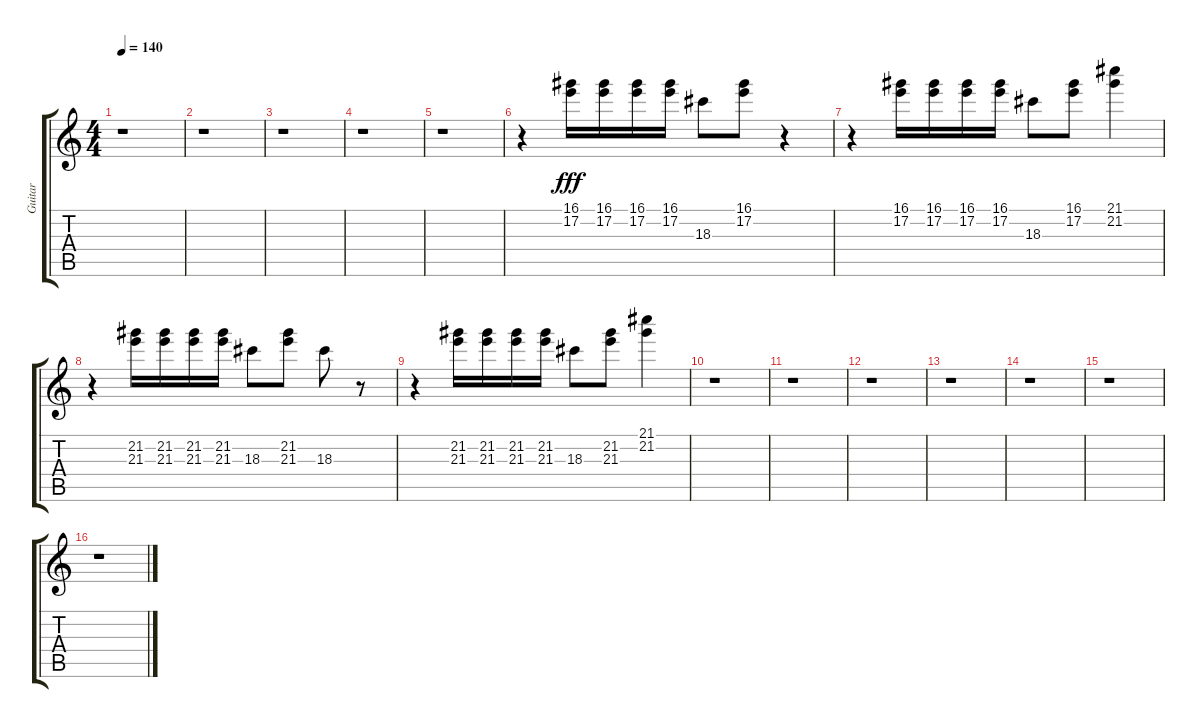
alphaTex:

\track ("Guitar" "Guitar") {instrument acousticguitarsteel}
\staff {score tabs}
\tuning (E4 B3 G3 D3 A2 E2) {hide}
\ts (4 4)
\tempo 140
\clef g2
\ks c
r.1{dy fff} |
r.1 |
r.1 |
r.1 |
r.1 |
r.4 (16.1 17.2).16{volume 9} (16.1 17.2).16 (16.1 17.2).16 (16.1 17.2).16 18.3.8 (16.1 17.2).8 r.4 |
r.4 (16.1 17.2).16 (16.1 17.2).16 (16.1 17.2).16 (16.1 17.2).16 18.3.8 (16.1 17.2).8 (21.1 21.2).4 |
r.4 (21.2 21.3).16 (21.2 21.3).16 (21.2 21.3).16 (21.2 21.3).16 18.3.8 (21.2 21.3).8 18.3.8 r.8 |
r.4 (21.2 21.3).16 (21.2 21.3).16 (21.2 21.3).16 (21.2 21.3).16 18.3.8 (21.2 21.3).8 (21.1 21.2).4 |
r.1 |
r.1 |
r.1 |
r.1 |
r.1 |
r.1 |
r.1
